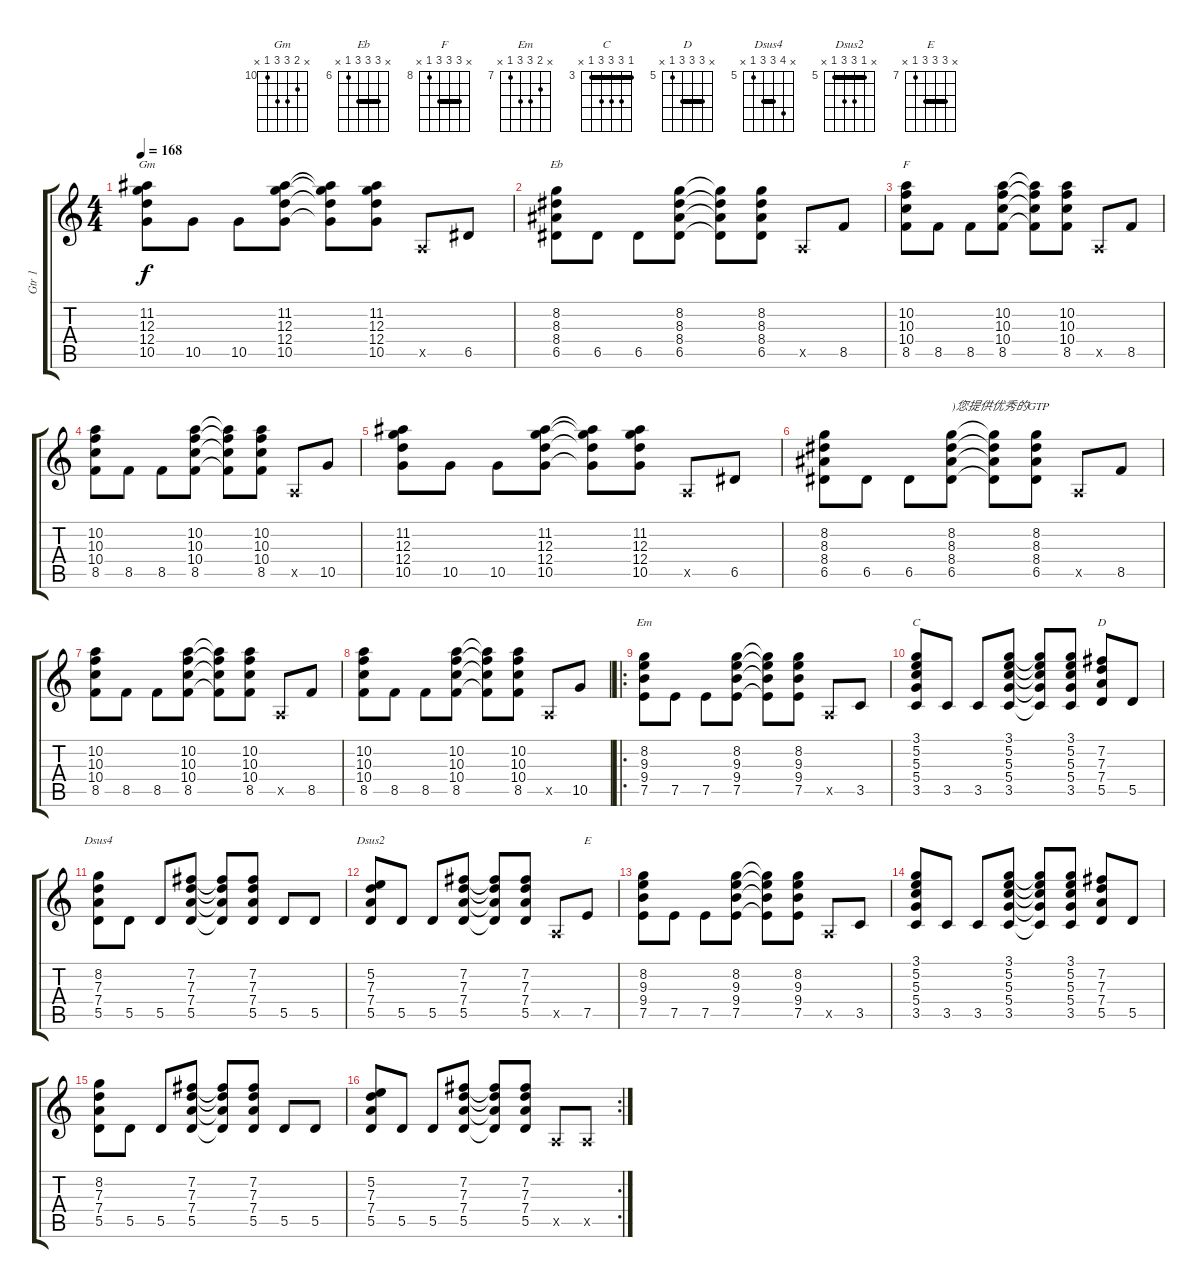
\track ("Gtr 1" "Gtr 1") {instrument distortionguitar}
\staff {score tabs}
\tuning (E4 B3 G3 D3 A2 E2) {hide}
\chord ("Gm" x 11 12 12 10 x) {firstfret 10}
\chord ("Eb" x 8 8 8 6 x) {firstfret 6 barre 8}
\chord ("F" x 10 10 10 8 x) {firstfret 8 barre 10}
\chord ("Em" x 8 9 9 7 x) {firstfret 7}
\chord ("C" 3 5 5 5 3 x) {firstfret 3 barre 3}
\chord ("D" x 7 7 7 5 x) {firstfret 5 barre 7}
\chord ("Dsus4" x 8 7 7 5 x) {firstfret 5 barre 7}
\chord ("Dsus2" x 5 7 7 5 x) {firstfret 5 barre 5}
\chord ("E" x 9 9 9 7 x) {firstfret 7 barre 9}
\ts (4 4)
\tempo 168
\clef g2
\ks c
(11.2 12.3 12.4 10.5).8{ch "Gm" dy f} 10.5.8 10.5.8 (11.2 12.3 12.4 10.5).8 (11.2{t} 12.3{t} 12.4{t} 10.5{t}).8 (11.2 12.3 12.4 10.5).8 0.5{x}.8 6.5.8 |
(8.2 8.3 8.4 6.5).8{ch "Eb"} 6.5.8 6.5.8 (8.2 8.3 8.4 6.5).8 (8.2{t} 8.3{t} 8.4{t} 6.5{t}).8 (8.2 8.3 8.4 6.5).8 0.5{x}.8 8.5.8 |
(10.2 10.3 10.4 8.5).8{ch "F"} 8.5.8 8.5.8 (10.2 10.3 10.4 8.5).8 (10.2{t} 10.3{t} 10.4{t} 8.5{t}).8 (10.2 10.3 10.4 8.5).8 0.5{x}.8 8.5.8 |
(10.2 10.3 10.4 8.5).8 8.5.8 8.5.8 (10.2 10.3 10.4 8.5).8 (10.2{t} 10.3{t} 10.4{t} 8.5{t}).8 (10.2 10.3 10.4 8.5).8 0.5{x}.8 10.5.8 |
(11.2 12.3 12.4 10.5).8 10.5.8 10.5.8 (11.2 12.3 12.4 10.5).8 (11.2{t} 12.3{t} 12.4{t} 10.5{t}).8 (11.2 12.3 12.4 10.5).8 0.5{x}.8 6.5.8 |
(8.2 8.3 8.4 6.5).8 6.5.8 6.5.8 (8.2 8.3 8.4 6.5).8{txt ")您提供优秀的GTP"} (8.2{t} 8.3{t} 8.4{t} 6.5{t}).8 (8.2 8.3 8.4 6.5).8 0.5{x}.8 8.5.8 |
(10.2 10.3 10.4 8.5).8 8.5.8 8.5.8 (10.2 10.3 10.4 8.5).8 (10.2{t} 10.3{t} 10.4{t} 8.5{t}).8 (10.2 10.3 10.4 8.5).8 0.5{x}.8 8.5.8 |
(10.2 10.3 10.4 8.5).8 8.5.8 8.5.8 (10.2 10.3 10.4 8.5).8 (10.2{t} 10.3{t} 10.4{t} 8.5{t}).8 (10.2 10.3 10.4 8.5).8 0.5{x}.8 10.5.8 |
\ro
(8.2 9.3 9.4 7.5).8{ch "Em"} 7.5.8 7.5.8 (8.2 9.3 9.4 7.5).8 (8.2{t} 9.3{t} 9.4{t} 7.5{t}).8 (8.2 9.3 9.4 7.5).8 0.5{x}.8 3.5.8 |
(3.1 5.2 5.3 5.4 3.5).8{ch "C"} 3.5.8 3.5.8 (3.1 5.2 5.3 5.4 3.5).8 (3.1{t} 5.2{t} 5.3{t} 5.4{t} 3.5{t}).8 (3.1 5.2 5.3 5.4 3.5).8 (7.2 7.3 7.4 5.5).8{ch "D"} 5.5.8 |
(8.2 7.3 7.4 5.5).8{ch "Dsus4"} 5.5.8 5.5.8 (7.2 7.3 7.4 5.5).8 (7.2{t} 7.3{t} 7.4{t} 5.5{t}).8 (7.2 7.3 7.4 5.5).8 5.5.8 5.5.8 |
(5.2 7.3 7.4 5.5).8{ch "Dsus2"} 5.5.8 5.5.8 (7.2 7.3 7.4 5.5).8 (7.2{t} 7.3{t} 7.4{t} 5.5{t}).8 (7.2 7.3 7.4 5.5).8 0.5{x}.8 7.5.8{ch "E"} |
(8.2 9.3 9.4 7.5).8 7.5.8 7.5.8 (8.2 9.3 9.4 7.5).8 (8.2{t} 9.3{t} 9.4{t} 7.5{t}).8 (8.2 9.3 9.4 7.5).8 0.5{x}.8 3.5.8 |
(3.1 5.2 5.3 5.4 3.5).8 3.5.8 3.5.8 (3.1 5.2 5.3 5.4 3.5).8 (3.1{t} 5.2{t} 5.3{t} 5.4{t} 3.5{t}).8 (3.1 5.2 5.3 5.4 3.5).8 (7.2 7.3 7.4 5.5).8 5.5.8 |
(8.2 7.3 7.4 5.5).8 5.5.8 5.5.8 (7.2 7.3 7.4 5.5).8 (7.2{t} 7.3{t} 7.4{t} 5.5{t}).8 (7.2 7.3 7.4 5.5).8 5.5.8 5.5.8 |
\rc 2
(5.2 7.3 7.4 5.5).8 5.5.8 5.5.8 (7.2 7.3 7.4 5.5).8 (7.2{t} 7.3{t} 7.4{t} 5.5{t}).8 (7.2 7.3 7.4 5.5).8 0.5{x}.8 0.5{x}.8
